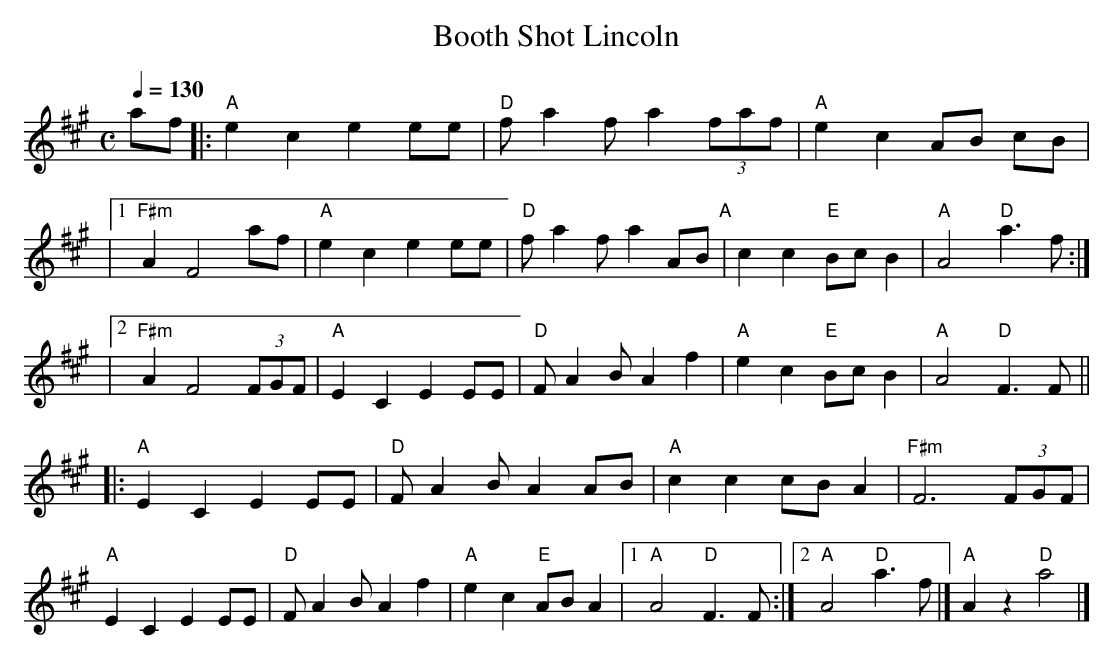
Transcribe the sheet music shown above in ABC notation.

X:1
T:Booth Shot Lincoln
M:C
L:1/4
Q:130
K:A
a/f/|:"A" ece e/e/ | "D"f/af/a (3f/a/f/ | "A"ec A/B/ c/B/ |
|1"F#m"AF2a/f/|"A"ece e/e/ |"D"f/af/a A/B/ "A" |cc "E"B/c/ B | "A"A2 "D"a>f:|
|2"F#m"AF2(3F/G/F/| "A"ECE E/E/ |"D"F/A B/Af | "A"ec "E"B/c/B | "A"A2 "D"F>F||
|:"A" ECE E/E/ | "D"F/AB/A A/B/ | "A" c c c/B/A | "F#m" F3 (3F/G/F/|
"A" ECE E/E/| "D"F/A B/Af | "A"ec "E"A/B/A |1"A"A2 "D"F>F:|2"A"A2 "D"a>f |] "A"A z "D"a2|]
